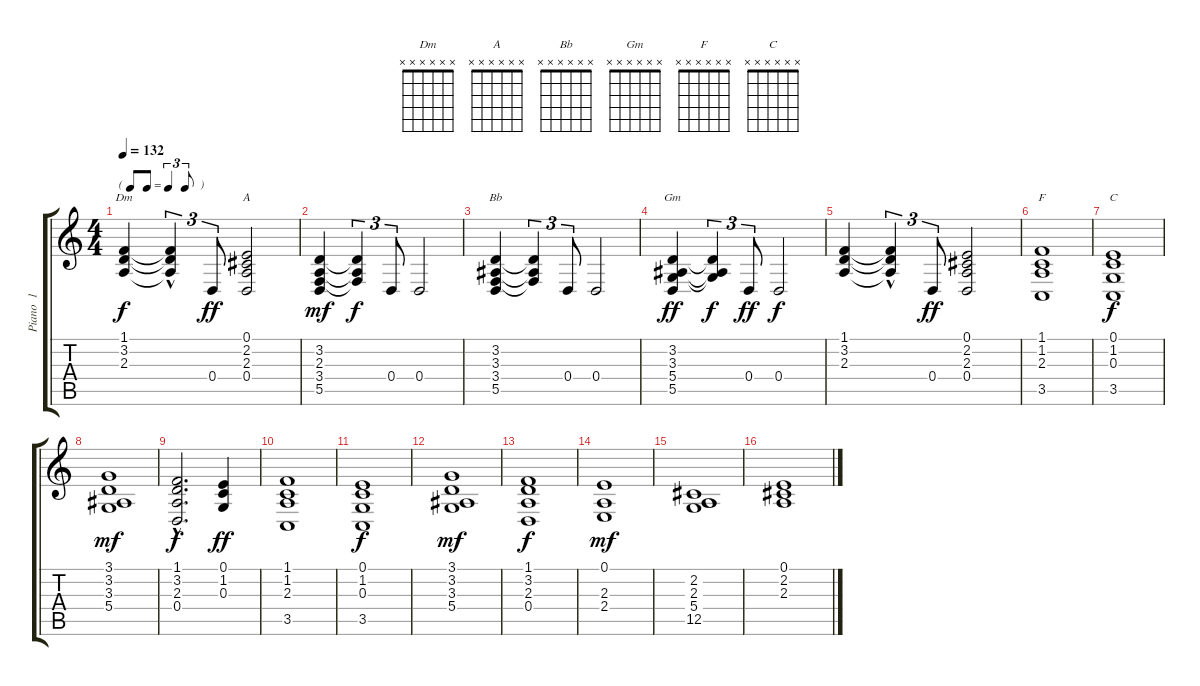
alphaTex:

\track ("Piano  1" "Piano  1") {instrument acousticgrandpiano}
\staff {score tabs}
\tuning (E4 B3 G3 D3 A2 E2) {hide}
\chord ("Dm" x x x x x x) {firstfret 0}
\chord ("A" x x x x x x) {firstfret 0}
\chord ("Bb" x x x x x x) {firstfret 0}
\chord ("Gm" x x x x x x) {firstfret 0}
\chord ("F" x x x x x x) {firstfret 0}
\chord ("C" x x x x x x) {firstfret 0}
\ts (4 4)
\tf triplet8th
\tempo 132
\clef g2
\ks c
(1.1 3.2 2.3).4{ch "Dm" dy f} (1.1{hac t} 3.2{t} 2.3{hac t}).4{tu (3 2)} 0.4.8{tu (3 2) dy ff} (0.1 2.2 2.3 0.4).2{ch "A"} |
(3.2 2.3 3.4 5.5).4{dy mf} (3.2{t} 2.3{t} 3.4{t}).4{tu (3 2) dy f} 0.4.8{tu (3 2)} 0.4.2 |
(3.2 3.3 3.4 5.5).4{ch "Bb"} (3.2{t} 3.3{t} 3.4{t}).4{tu (3 2)} 0.4.8{tu (3 2)} 0.4.2 |
(3.2 3.3 5.4 5.5).4{ch "Gm" dy ff} (3.2{t} 3.3{t} 5.4{t}).4{tu (3 2) dy f} 0.4.8{tu (3 2) dy ff} 0.4.2{dy f} |
(1.1 3.2 2.3).4 (1.1{hac t} 3.2{t} 2.3{hac t}).4{tu (3 2)} 0.4.8{tu (3 2) dy ff} (0.1 2.2 2.3 0.4).2 |
(1.1 1.2 2.3 3.5).1{ch "F"} |
(0.1 1.2 0.3 3.5).1{ch "C" dy f} |
(3.1 3.2 3.3 5.4).1{dy mf} |
(1.1{hac} 3.2{hac} 2.3{hac} 0.4{hac}).2{d dy f} (0.1 1.2 0.3).4{dy ff} |
(1.1 1.2 2.3 3.5).1 |
(0.1 1.2 0.3 3.5).1{dy f} |
(3.1 3.2 3.3 5.4).1{dy mf} |
(1.1 3.2 2.3 0.4).1{dy f} |
(0.1 2.3 2.4).1{dy mf} |
(2.2 2.3 5.4 12.5).1 |
(0.1 2.2 2.3).1
